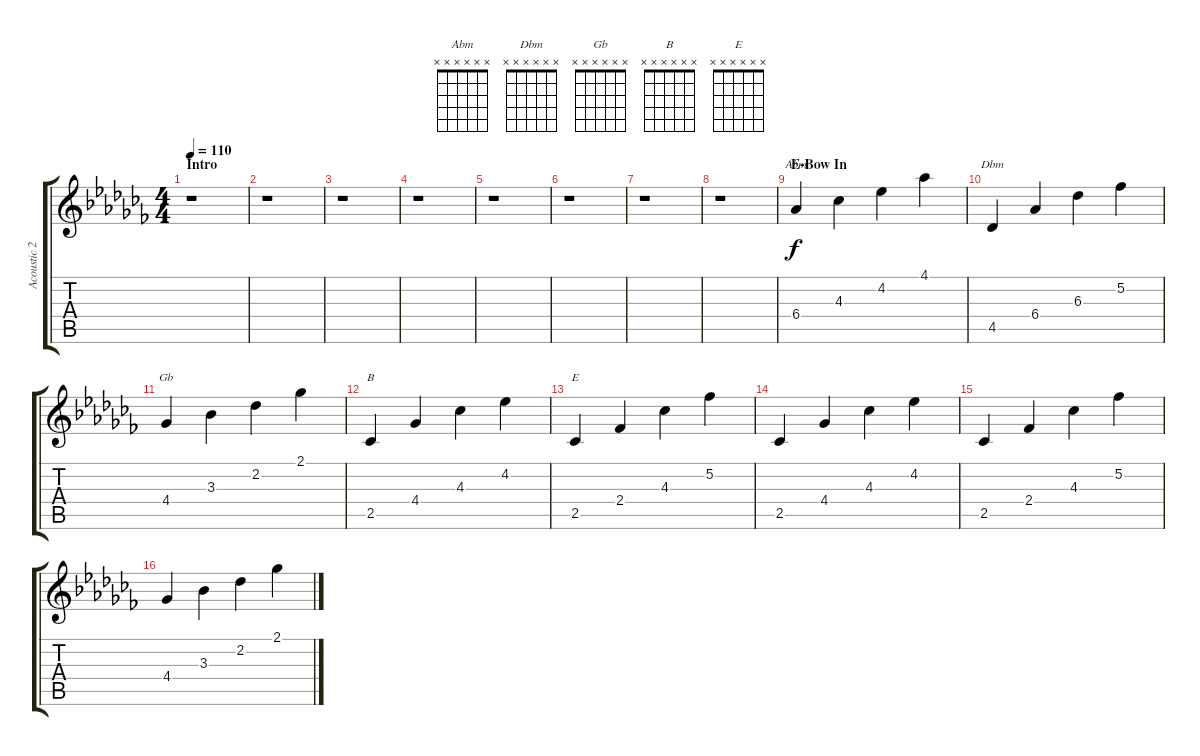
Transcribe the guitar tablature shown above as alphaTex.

\track ("Acoustic 2" "Acoustic 2") {instrument acousticguitarsteel}
\staff {score tabs}
\tuning (E4 B3 G3 D3 A2 E2) {hide}
\chord ("Abm" x x x x x x)
\chord ("Dbm" x x x x x x)
\chord ("Gb" x x x x x x)
\chord ("B" x x x x x x)
\chord ("E" x x x x x x)
\ts (4 4)
\section ("" "Intro")
\tempo 110
\clef g2
\ks abminor
r.1{dy f instrument acousticguitarsteel} |
r.1 |
r.1 |
r.1 |
r.1 |
r.1 |
r.1 |
r.1 |
\section ("" "E-Bow In")
6.4.4{ch "Abm"} 4.3.4 4.2.4 4.1.4 |
4.5.4{ch "Dbm"} 6.4.4 6.3.4 5.2.4 |
4.4.4{ch "Gb"} 3.3.4 2.2.4 2.1.4 |
2.5.4{ch "B"} 4.4.4 4.3.4 4.2.4 |
2.5.4{ch "E"} 2.4.4 4.3.4 5.2.4 |
2.5.4 4.4.4 4.3.4 4.2.4 |
2.5.4 2.4.4 4.3.4 5.2.4 |
4.4.4 3.3.4 2.2.4 2.1.4
